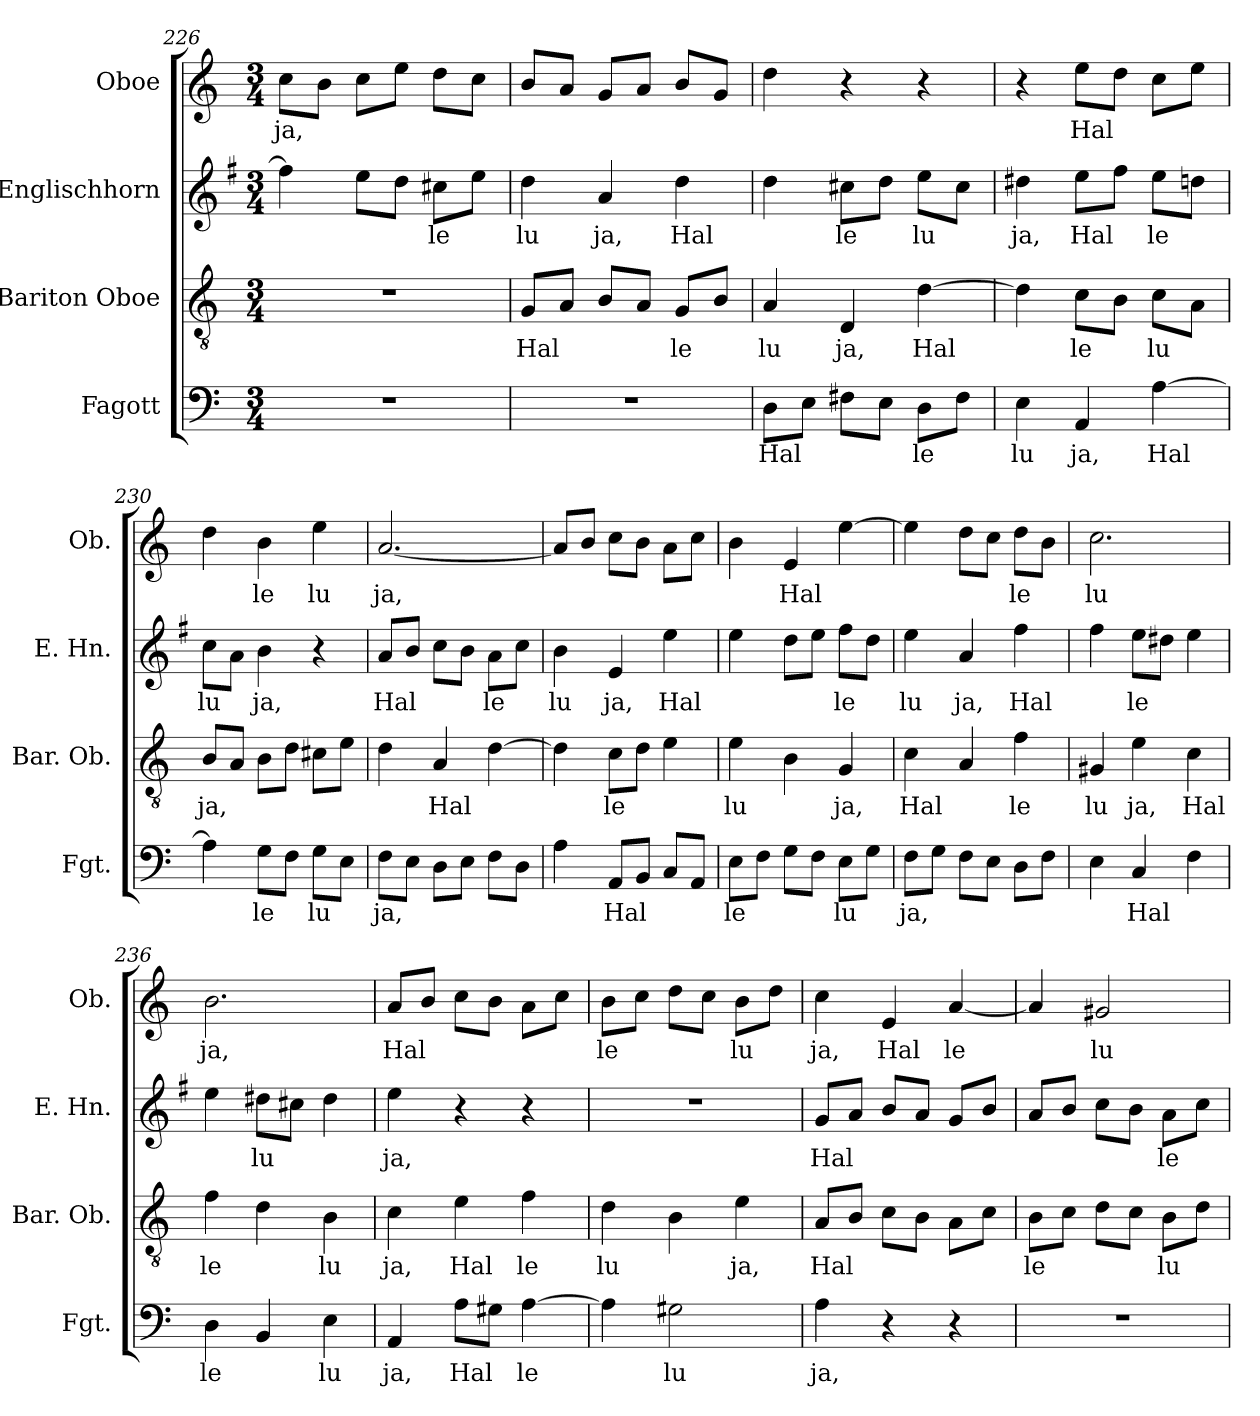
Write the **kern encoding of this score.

**kern	**text	**kern	**text	**kern	**text	**kern	**text
*part4	*part4	*part3	*part3	*part2	*part2	*part1	*part1
*staff4	*staff4	*staff3	*staff3	*staff2	*staff2	*staff1	*staff1
*I"Fagott	*	*I"Bariton Oboe	*	*I"Englischhorn	*	*I"Oboe	*
*I'Fgt.	*	*I'Bar. Ob.	*	*I'E. Hn.	*	*I'Ob.	*
*clefF4	*	*clefGv2	*	*clefG2	*	*clefG2	*
*	*	*	*	*ITrd4c7	*	*	*
*k[]	*	*k[]	*	*k[]	*	*k[]	*
*M3/4	*	*M3/4	*	*M3/4	*	*M3/4	*
=226	=226	=226	=226	=226	=226	=226	=226
2.r	.	2.r	.	4b\]	.	8cc\L	ja,
.	.	.	.	.	.	8b\J	.
.	.	.	.	8a\L	.	8cc\L	.
.	.	.	.	8g\J	.	8ee\J	.
.	.	.	.	8f#X\L	le	8dd\L	.
.	.	.	.	8a\J	.	8cc\J	.
=227	=227	=227	=227	=227	=227	=227	=227
2.r	.	8G/L	Hal	4g\	lu	8b/L	.
.	.	8A/J	.	.	.	8a/J	.
.	.	8B/L	.	4d/	ja,	8g/L	.
.	.	8A/J	.	.	.	8a/J	.
.	.	8G/L	le	4g\	Hal	8b/L	.
.	.	8B/J	.	.	.	8g/J	.
=228	=228	=228	=228	=228	=228	=228	=228
8D\L	Hal	4A/	lu	4g\	.	4dd\	.
8E\J	.	.	.	.	.	.	.
8F#X\L	.	4D/	ja,	8f#X\L	le	4r	.
8E\J	.	.	.	8g\J	.	.	.
8D\L	le	[4d\	Hal	8a\L	lu	4r	.
8F#\J	.	.	.	8f#\J	.	.	.
!!LO:LB:g=z
=229	=229	=229	=229	=229	=229	=229	=229
4E\	lu	4d\]	.	4g#X\	ja,	4r	.
4AA/	ja,	8c\L	le	8a\L	Hal	8ee\L	Hal
.	.	8B\J	.	8b\J	.	8dd\J	.
[4A\	Hal	8c\L	lu	8a\L	le	8cc\L	.
.	.	8A\J	.	8gn\J	.	8ee\J	.
=230	=230	=230	=230	=230	=230	=230	=230
4A\]	.	8B/L	ja,	8f\L	lu	4dd\	.
.	.	8A/J	.	8d\J	.	.	.
8G\L	le	8B\L	.	4e\	ja,	4b\	le
8F\J	.	8d\J	.	.	.	.	.
8G\L	lu	8c#X\L	.	4r	.	4ee\	lu
8E\J	.	8e\J	.	.	.	.	.
=231	=231	=231	=231	=231	=231	=231	=231
8F\L	ja,	4d\	.	8d/L	Hal	[2.a/	ja,
8E\J	.	.	.	8e/J	.	.	.
8D\L	.	4A/	Hal	8f\L	.	.	.
8E\J	.	.	.	8e\J	.	.	.
8F\L	.	[4d\	.	8d\L	le	.	.
8D\J	.	.	.	8f\J	.	.	.
=232	=232	=232	=232	=232	=232	=232	=232
4A\	.	4d\]	.	4e\	lu	8a/L]	.
.	.	.	.	.	.	8b/J	.
8AA/L	Hal	8c\L	le	4A/	ja,	8cc\L	.
8BB/J	.	8d\J	.	.	.	8b\J	.
8C/L	.	4e\	.	4a\	Hal	8a\L	.
8AA/J	.	.	.	.	.	8cc\J	.
=233	=233	=233	=233	=233	=233	=233	=233
8E\L	le	4e\	lu	4a\	.	4b\	.
8F\J	.	.	.	.	.	.	.
8G\L	.	4B\	.	8g\L	.	4e/	Hal
8F\J	.	.	.	8a\J	.	.	.
8E\L	lu	4G/	ja,	8b\L	le	[4ee\	.
8G\J	.	.	.	8g\J	.	.	.
!!LO:PB:g=z
=234	=234	=234	=234	=234	=234	=234	=234
8F\L	ja,	4c\	Hal	4a\	lu	4ee\]	.
8G\J	.	.	.	.	.	.	.
8F\L	.	4A/	.	4d/	ja,	8dd\L	.
8E\J	.	.	.	.	.	8cc\J	.
8D\L	.	4f\	le	4b\	Hal	8dd\L	le
8F\J	.	.	.	.	.	8b\J	.
=235	=235	=235	=235	=235	=235	=235	=235
4E\	.	4G#X/	lu	4b\	.	2.cc\	lu
4C/	Hal	4e\	ja,	8a\L	le	.	.
.	.	.	.	8g#X\J	.	.	.
4F\	.	4c\	Hal	4a\	.	.	.
=236	=236	=236	=236	=236	=236	=236	=236
4D\	le	4f\	le	4a\	.	2.b\	ja,
4BB/	.	4d\	.	8g#X\L	lu	.	.
.	.	.	.	8f#X\J	.	.	.
4E\	lu	4B\	lu	4g#\	.	.	.
=237	=237	=237	=237	=237	=237	=237	=237
4AA/	ja,	4c\	ja,	4a\	ja,	8a/L	Hal
.	.	.	.	.	.	8b/J	.
8A\L	Hal	4e\	Hal	4r	.	8cc\L	.
8G#X\J	.	.	.	.	.	8b\J	.
[4A\	le	4f\	le	4r	.	8a\L	.
.	.	.	.	.	.	8cc\J	.
=238	=238	=238	=238	=238	=238	=238	=238
4A\]	.	4d\	lu	2.r	.	8b\L	le
.	.	.	.	.	.	8cc\J	.
2G#X\	lu	4B\	.	.	.	8dd\L	.
.	.	.	.	.	.	8cc\J	.
.	.	4e\	ja,	.	.	8b\L	lu
.	.	.	.	.	.	8dd\J	.
!!LO:LB:g=z
=239	=239	=239	=239	=239	=239	=239	=239
4A\	ja,	8A/L	Hal	8c/L	Hal	4cc\	ja,
.	.	8B/J	.	8d/J	.	.	.
4r	.	8c\L	.	8e/L	.	4e/	Hal
.	.	8B\J	.	8d/J	.	.	.
4r	.	8A\L	.	8c/L	.	[4a/	le
.	.	8c\J	.	8e/J	.	.	.
=240	=240	=240	=240	=240	=240	=240	=240
2.r	.	8B\L	le	8d/L	.	4a/]	.
.	.	8c\J	.	8e/J	.	.	.
.	.	8d\L	.	8f\L	.	2g#X/	lu
.	.	8c\J	.	8e\J	.	.	.
.	.	8B\L	lu	8d\L	le	.	.
.	.	8d\J	.	8f\J	.	.	.
=	=	=	=	=	=	=	=
*-	*-	*-	*-	*-	*-	*-	*-
